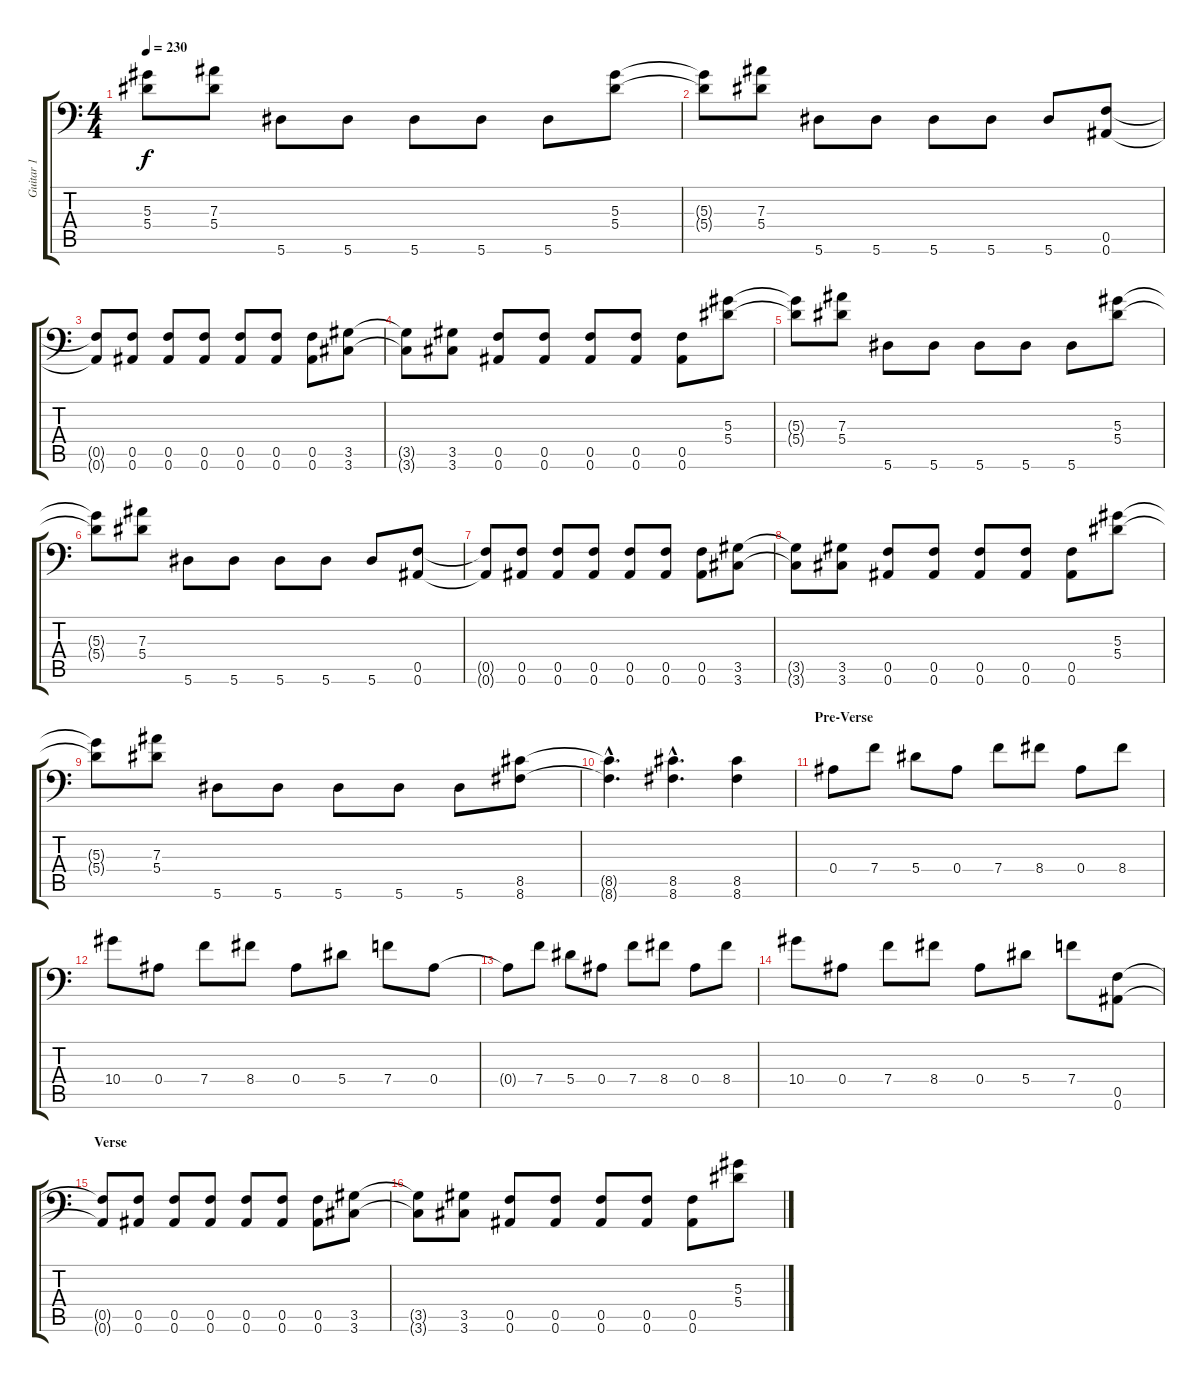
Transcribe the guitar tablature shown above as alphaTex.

\track ("Guitar 1" "Guitar 1") {instrument distortionguitar}
\staff {score tabs}
\tuning (C4 G3 Eb3 Bb2 F2 Bb1) {hide}
\ts (4 4)
\tempo 230
\clef f4
\ks c
(5.3{t} 5.4{t}).8{dy f} (7.3 5.4).8 5.6.8 5.6.8 5.6.8 5.6.8 5.6.8 (5.3 5.4).8 |
(5.3{t} 5.4{t}).8 (7.3 5.4).8 5.6.8 5.6.8 5.6.8 5.6.8 5.6.8 (0.5 0.6).8 |
(0.5{t} 0.6{t}).8 (0.5 0.6).8 (0.5 0.6).8 (0.5 0.6).8 (0.5 0.6).8 (0.5 0.6).8 (0.5 0.6).8 (3.5 3.6).8 |
(3.5{t} 3.6{t}).8 (3.5 3.6).8 (0.5 0.6).8 (0.5 0.6).8 (0.5 0.6).8 (0.5 0.6).8 (0.5 0.6).8 (5.3 5.4).8 |
(5.3{t} 5.4{t}).8 (7.3 5.4).8 5.6.8 5.6.8 5.6.8 5.6.8 5.6.8 (5.3 5.4).8 |
(5.3{t} 5.4{t}).8 (7.3 5.4).8 5.6.8 5.6.8 5.6.8 5.6.8 5.6.8 (0.5 0.6).8 |
(0.5{t} 0.6{t}).8 (0.5 0.6).8 (0.5 0.6).8 (0.5 0.6).8 (0.5 0.6).8 (0.5 0.6).8 (0.5 0.6).8 (3.5 3.6).8 |
(3.5{t} 3.6{t}).8 (3.5 3.6).8 (0.5 0.6).8 (0.5 0.6).8 (0.5 0.6).8 (0.5 0.6).8 (0.5 0.6).8 (5.3 5.4).8 |
(5.3{t} 5.4{t}).8 (7.3 5.4).8 5.6.8 5.6.8 5.6.8 5.6.8 5.6.8 (8.5 8.6).8 |
(8.5{hac t} 8.6{hac t}).4{d} (8.5{hac} 8.6{hac}).4{d} (8.5 8.6).4 |
\section ("" "Pre-Verse")
0.4.8 7.4.8 5.4.8 0.4.8 7.4.8 8.4.8 0.4.8 8.4.8 |
10.4.8 0.4.8 7.4.8 8.4.8 0.4.8 5.4.8 7.4.8 0.4.8 |
0.4{t}.8 7.4.8 5.4.8 0.4.8 7.4.8 8.4.8 0.4.8 8.4.8 |
10.4.8 0.4.8 7.4.8 8.4.8 0.4.8 5.4.8 7.4.8 (0.5 0.6).8 |
\section ("" "Verse")
(0.5{t} 0.6{t}).8 (0.5 0.6).8 (0.5 0.6).8 (0.5 0.6).8 (0.5 0.6).8 (0.5 0.6).8 (0.5 0.6).8 (3.5 3.6).8 |
(3.5{t} 3.6{t}).8 (3.5 3.6).8 (0.5 0.6).8 (0.5 0.6).8 (0.5 0.6).8 (0.5 0.6).8 (0.5 0.6).8 (5.3 5.4).8
